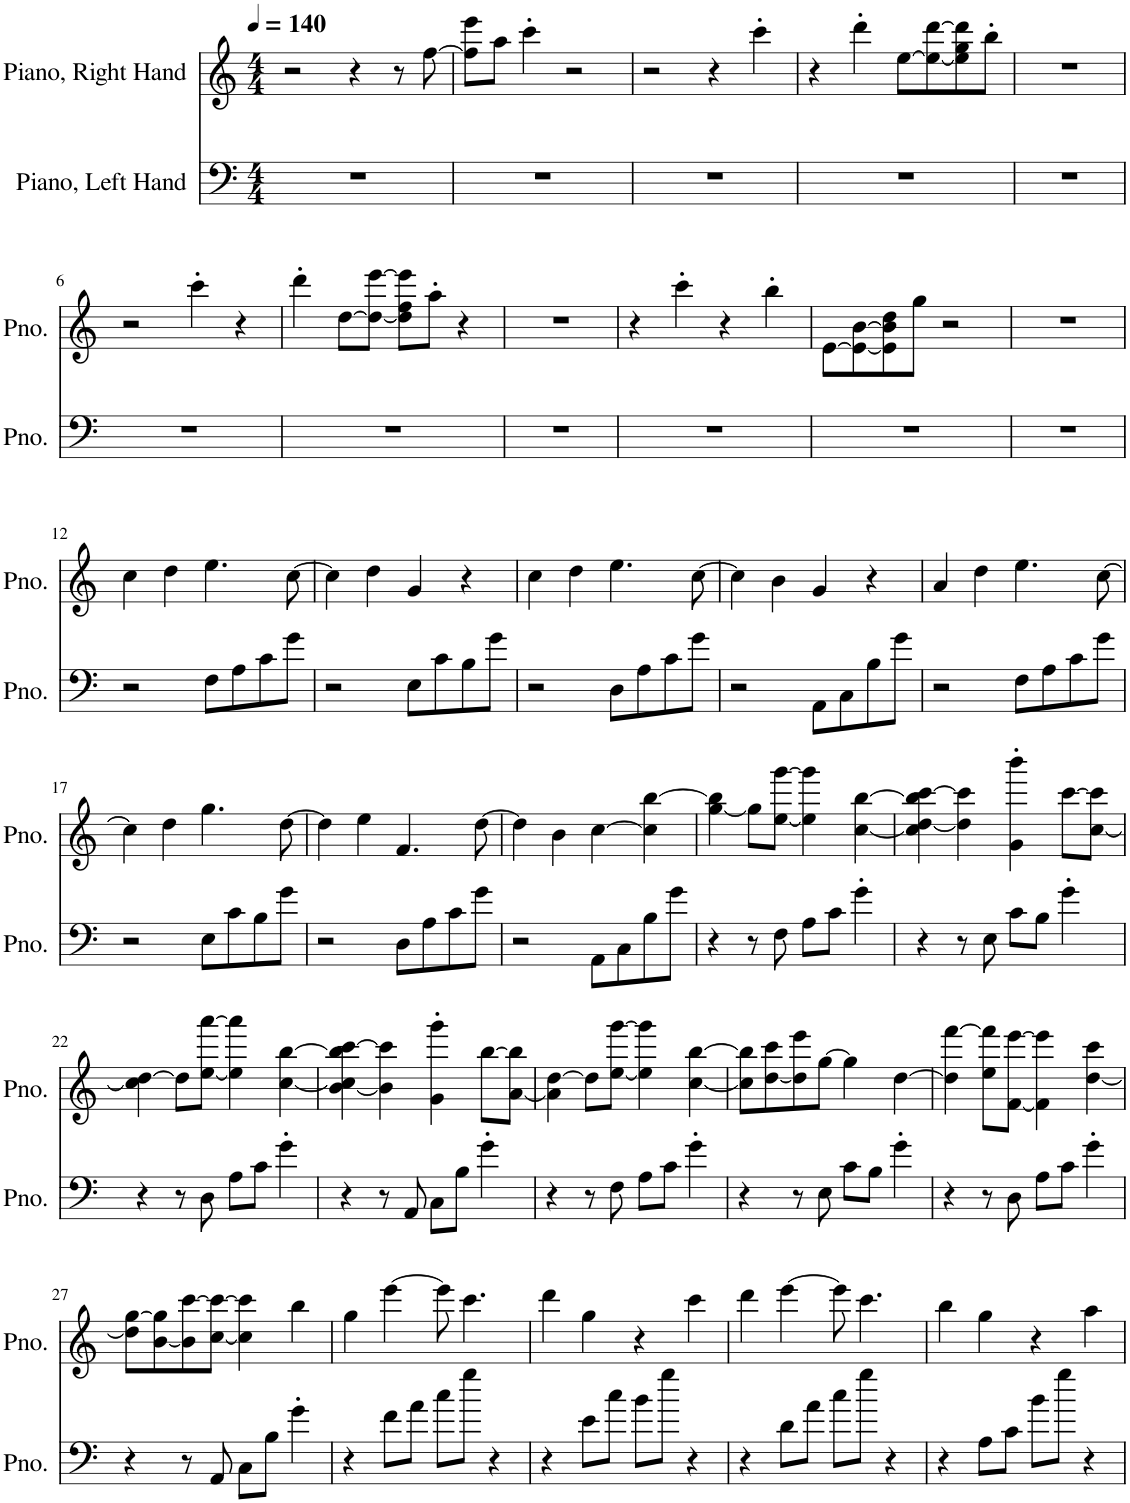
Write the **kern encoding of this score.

**kern	**kern
*part2	*part1
*staff2	*staff1
*I"Piano, Left Hand	*I"Piano, Right Hand
*I'Pno.	*I'Pno.
*clefF4	*clefG2
*k[]	*k[]
*M4/4	*M4/4
*MM140	*MM140
=1	=1
1r	2r
.	4r
.	8r
.	[8ff\
=2	=2
1r	8ff\] 8eee\L
.	8aa\J
.	4ccc'\
.	2r
=3	=3
1r	2r
.	4r
.	4ccc'\
=4	=4
1r	4r
.	4ddd'\
.	[8ee\L
.	8ee\_ [8ddd\
.	8ee\] 8gg\ 8ddd\]
.	8bb'\J
=5	=5
1r	1r
!!LO:LB:g=z
=6	=6
1r	2r
.	4ccc'\
.	4r
=7	=7
1r	4ddd'\
.	[8dd\L
.	8dd\_ [8eee\J
.	8dd\] 8ff\ 8eee\]L
.	8aa'\J
.	4r
=8	=8
1r	1r
=9	=9
1r	4r
.	4ccc'\
.	4r
.	4bb'\
=10	=10
1r	[8e\L
.	8e\_ [8b\
.	8e\] 8b\] 8dd\
.	8gg\J
.	2r
=11	=11
1r	1r
!!LO:LB:g=z
=12	=12
2r	4cc\
.	4dd\
8F\L	4.ee\
8A\	.
8c\	.
8g\J	[8cc\
=13	=13
2r	4cc\]
.	4dd\
8E\L	4g/
8c\	.
8B\	4r
8g\J	.
=14	=14
2r	4cc\
.	4dd\
8D\L	4.ee\
8A\	.
8c\	.
8g\J	[8cc\
=15	=15
2r	4cc\]
.	4b\
8AA\L	4g/
8C\	.
8B\	4r
8g\J	.
=16	=16
2r	4a/
.	4dd\
8F\L	4.ee\
8A\	.
8c\	.
8g\J	[8cc\
!!LO:LB:g=z
=17	=17
2r	4cc\]
.	4dd\
8E\L	4.gg\
8c\	.
8B\	.
8g\J	[8dd\
=18	=18
2r	4dd\]
.	4ee\
8D\L	4.f/
8A\	.
8c\	.
8g\J	[8dd\
=19	=19
2r	4dd\]
.	4b\
8AA\L	[4cc\
8C\	.
8B\	4cc\] [4bb\
8g\J	.
=20	=20
4r	[4gg\ 4bb\]
8r	8gg\L]
8F\	[8ee\ [8ggg\J
8A\L	4ee\] 4ggg\]
8c\J	.
4g'\	[4cc\ [4bb\
=21	=21
4r	4cc\] [4dd\ 4bb\] [4ccc\
8r	4dd\] 4ccc\]
8E\	.
8c\L	4g\' 4bbb\'
8B\J	.
4g'\	[8ccc\L
.	[8cc\ 8ccc\]J
!!LO:LB:g=z
=22	=22
4r	4cc\] [4dd\
8r	8dd\L]
8D\	[8ee\ [8aaa\J
8A\L	4ee\] 4aaa\]
8c\J	.
4g'\	[4cc\ [4bb\
=23	=23
4r	[4b\ 4cc\] 4bb\] [4ccc\
8r	4b\] 4ccc\]
8AA/	.
8C\L	4g\' 4ggg\'
8B\J	.
4g'\	[8bb\L
.	[8a\ 8bb\]J
=24	=24
4r	4a\] [4dd\
8r	8dd\L]
8F\	[8ee\ [8ggg\J
8A\L	4ee\] 4ggg\]
8c\J	.
4g'\	[4cc\ [4bb\
=25	=25
4r	8cc\] 8bb\]L
.	[8dd\ 8ccc\
8r	8dd\] 8eee\
8E\	[8gg\J
8c\L	4gg\]
8B\J	.
4g'\	[4dd\
=26	=26
4r	4dd\] [4fff\
8r	8ee\ 8fff\]L
8D\	[8f\ [8eee\J
8A\L	4f\] 4eee\]
8c\J	.
4g'\	[4dd\ 4ccc\
!!LO:LB:g=z
=27	=27
4r	8dd\] [8gg\L
.	[8b\ 8gg\]
8r	8b\] [8ccc\
8AA/	[8cc\ 8ccc\_J
8C\L	4cc\] 4ccc\]
8B\J	.
4g'\	4bb\
=28	=28
4r	4gg\
8f\L	[4eee\
8a\J	.
8cc\L	8eee\]
8gg\J	4.ccc\
4r	.
=29	=29
4r	4ddd\
8e\L	4gg\
8cc\J	.
8b\L	4r
8gg\J	.
4r	4ccc\
=30	=30
4r	4ddd\
8d\L	[4eee\
8a\J	.
8cc\L	8eee\]
8gg\J	4.ccc\
4r	.
=31	=31
4r	4bb\
8A\L	4gg\
8c\J	.
8b\L	4r
8gg\J	.
4r	4aa\
=	=
*-	*-
